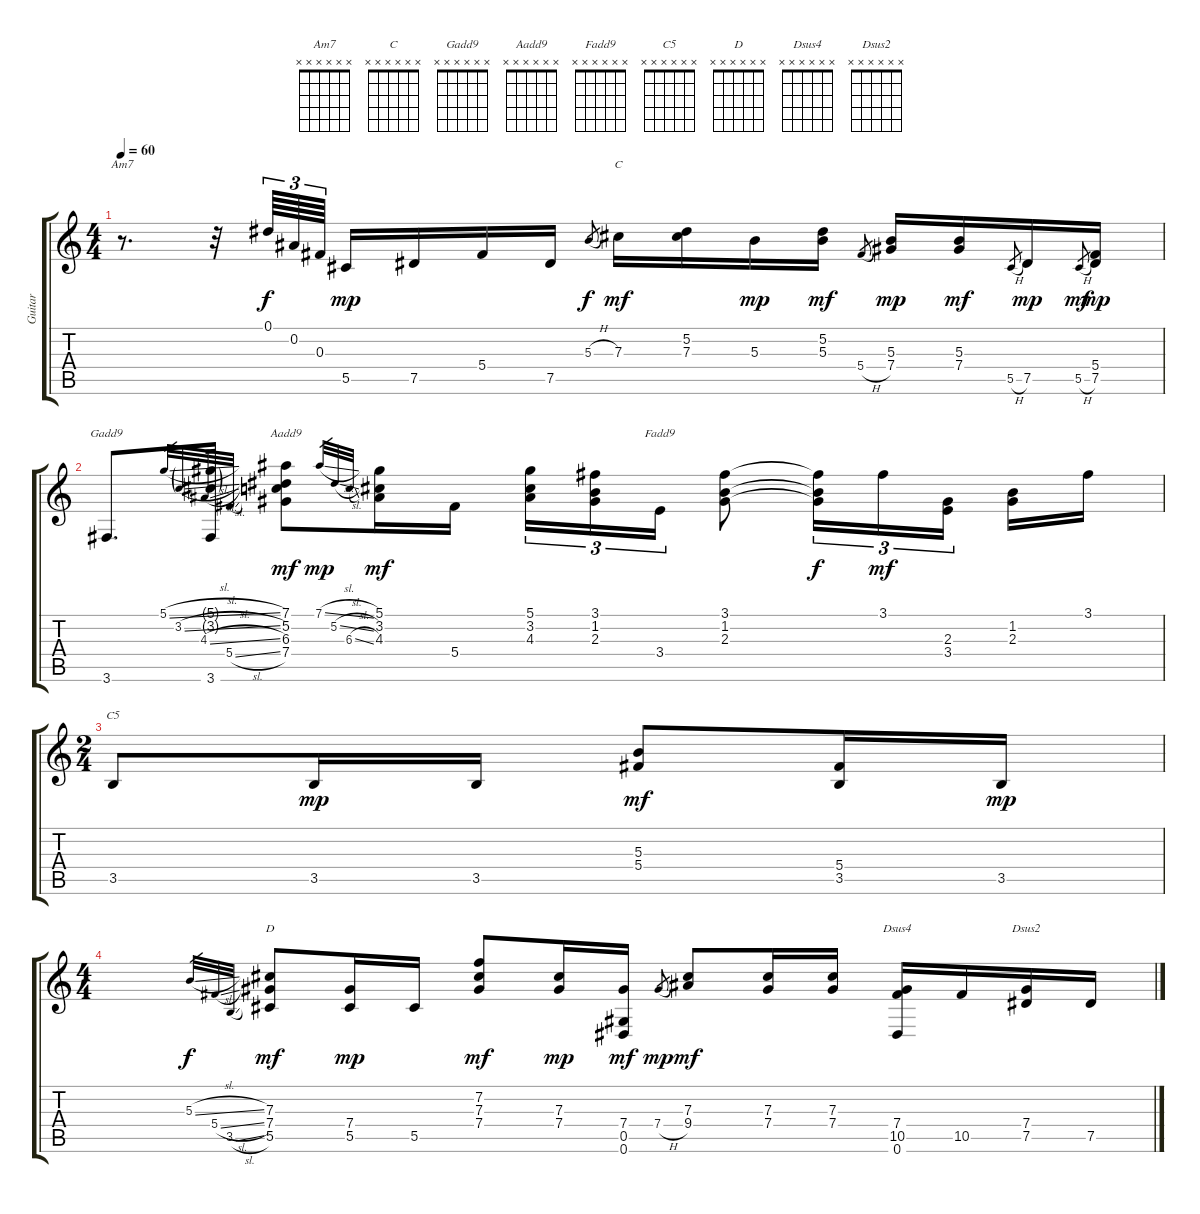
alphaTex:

\track ("Guitar" "Guitar") {instrument overdrivenguitar}
\staff {score tabs}
\tuning (Eb4 Bb3 Gb3 Db3 Ab2 Eb2) {hide}
\chord ("Am7" x x x x x x)
\chord ("C" x x x x x x)
\chord ("Gadd9" x x x x x x)
\chord ("Aadd9" x x x x x x)
\chord ("Fadd9" x x x x x x)
\chord ("C5" x x x x x x)
\chord ("D" x x x x x x)
\chord ("Dsus4" x x x x x x)
\chord ("Dsus2" x x x x x x)
\ts (4 4)
\tempo 60
\clef g2
\ks c
r.8{d ch "Am7" dy mp} r.32 0.1.64{tu (3 2) dy f} 0.2.64{tu (3 2)} 0.3.64{tu (3 2)} 5.5.16{dy mp} 7.5.16 5.4.16 7.5.16 5.3{h}.8{gr dy f} 7.3.16{ch "C" dy mf} (5.2 7.3).16 5.3.16{dy mp} (5.2 5.3).16{dy mf} 5.4{h}.8{gr} (5.3 7.4).16{dy mp} (5.3 7.4).16{dy mf} 5.5{h}.8{gr} 7.5.16{dy mp} 5.5{h}.8{gr dy mf} (5.4 7.5).16{dy mp} |
3.6.8{d ch "Gadd9"} (5.1{g} 3.2{g} 3.6).16 5.1{sl}.32{gr} 3.2{sl}.32{gr} 4.3{sl}.32{gr} 5.4{sl}.32{gr} (7.1 5.2 6.3 7.4).8{ch "Aadd9" dy mf} 7.1{sl}.32{gr dy mp} 5.2{sl}.32{gr} 6.3{sl}.32{gr} (5.1 3.2 4.3).16{dy mf} 5.4.16 (5.1 3.2 4.3).16{tu (3 2)} (3.1 1.2 2.3).16{tu (3 2)} 3.4.16{tu (3 2) ch "Fadd9"} (3.1 1.2 2.3).8 (3.1{t} 1.2{t} 2.3{t}).16{tu (3 2) dy f} 3.1.16{tu (3 2) dy mf} (2.3 3.4).16{tu (3 2) beam splitsecondary} (1.2 2.3).16 3.1.16 |
\ts (2 4)
3.5.8{ch "C5"} 3.5.16{dy mp} 3.5.16 (5.3 5.4).8{dy mf} (5.4 3.5).16 3.5.16{dy mp} |
\ts (4 4)
5.3{sl}.32{gr dy f} 5.4{sl}.32{gr} 3.5{sl}.32{gr} (7.3 7.4 5.5).8{ch "D" dy mf} (7.4 5.5).16{dy mp} 5.5.16 (7.2 7.3 7.4).8{dy mf} (7.3 7.4).16{dy mp} (7.4 0.5 0.6).16{dy mf} 7.4{h}.8{gr dy mp} (7.3 9.4).8{dy mf} (7.3 7.4).16 (7.3 7.4).16 (7.4 10.5 0.6).16{ch "Dsus4"} 10.5.16 (7.4 7.5).16{ch "Dsus2"} 7.5.16
